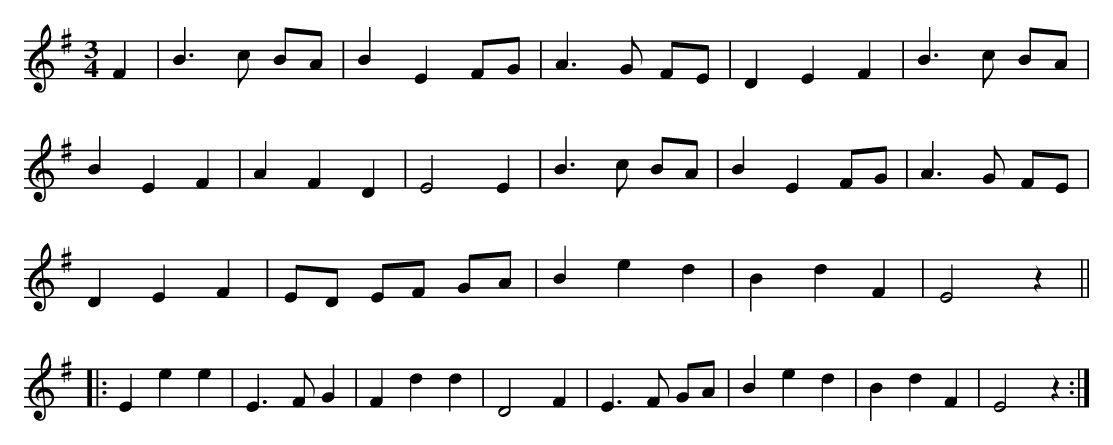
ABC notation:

X:1
M:3/4
K:Emin
F2 |B3 c BA |B2 E2 FG |A3 G FE |D2 E2 F2 |B3 c BA |
B2 E2 F2 |A2 F2 D2 |E4 E2 |B3 c BA |B2 E2 FG |A3 G FE |
D2 E2 F2 |ED EF GA |B2 e2 d2 |B2 d2 F2 |E4 z2 ||
|:E2 e2 e2 |E3 F G2 |F2 d2 d2 |D4 F2 |E3 F GA |B2 e2 d2 |B2 d2 F2 |E4 z2 :|
